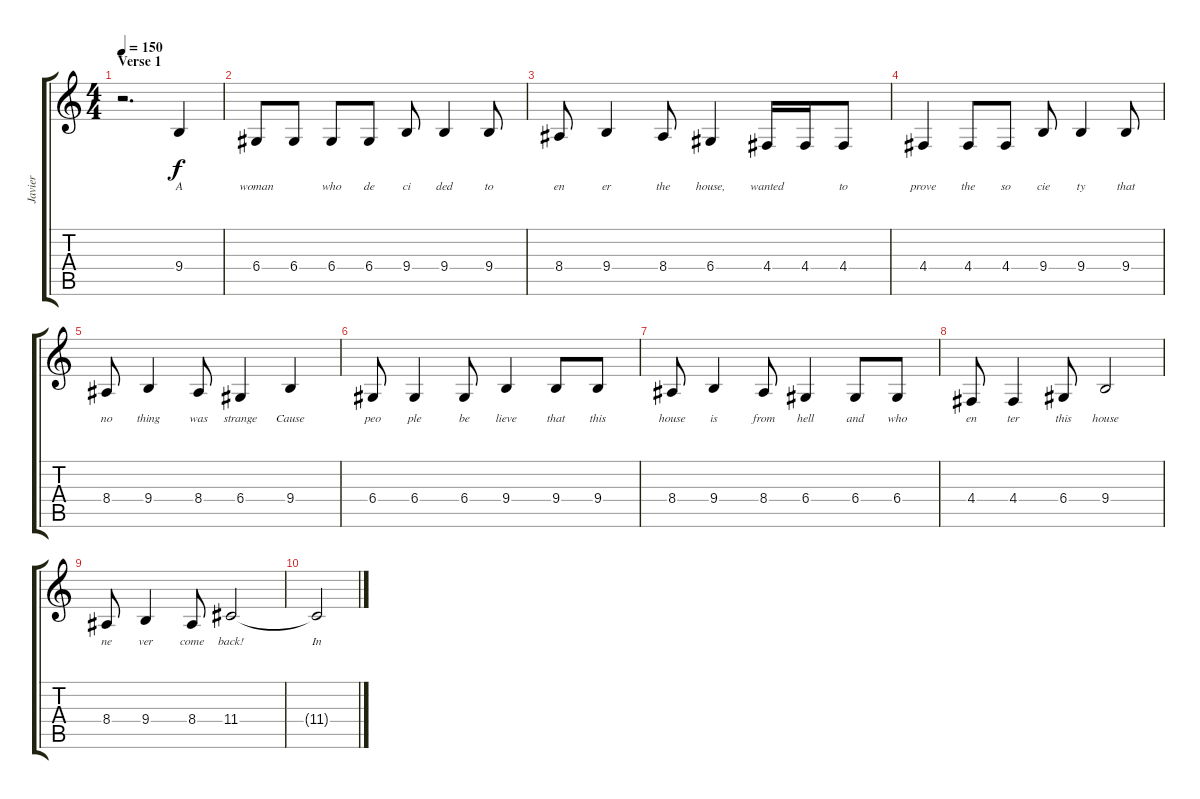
\track ("Javier" "Javier") {instrument lead6voice}
\staff {score tabs}
\tuning (E4 B3 G3 D3 A2 E2) {hide}
\ts (4 4)
\section ("" "Verse 1")
\tempo 150
\clef g2
\ks c
r.2{d dy f} 9.4.4{lyrics (0 "A") lyrics (1 "") lyrics (2 "") lyrics (3 "") lyrics (4 "")} |
6.4.8{lyrics (0 "woman") lyrics (1 "") lyrics (2 "") lyrics (3 "") lyrics (4 "")} 6.4.8{lyrics (0 "") lyrics (1 "") lyrics (2 "") lyrics (3 "") lyrics (4 "")} 6.4.8{lyrics (0 "who") lyrics (1 "") lyrics (2 "") lyrics (3 "") lyrics (4 "")} 6.4.8{lyrics (0 "de") lyrics (1 "") lyrics (2 "") lyrics (3 "") lyrics (4 "")} 9.4.8{lyrics (0 "ci") lyrics (1 "") lyrics (2 "") lyrics (3 "") lyrics (4 "")} 9.4.4{lyrics (0 "ded") lyrics (1 "") lyrics (2 "") lyrics (3 "") lyrics (4 "")} 9.4.8{lyrics (0 "to") lyrics (1 "") lyrics (2 "") lyrics (3 "") lyrics (4 "")} |
8.4.8{lyrics (0 "en") lyrics (1 "") lyrics (2 "") lyrics (3 "") lyrics (4 "")} 9.4.4{lyrics (0 "er") lyrics (1 "") lyrics (2 "") lyrics (3 "") lyrics (4 "")} 8.4.8{lyrics (0 "the") lyrics (1 "") lyrics (2 "") lyrics (3 "") lyrics (4 "")} 6.4.4{lyrics (0 "house,") lyrics (1 "") lyrics (2 "") lyrics (3 "") lyrics (4 "")} 4.4.16{lyrics (0 "wanted") lyrics (1 "") lyrics (2 "") lyrics (3 "") lyrics (4 "")} 4.4.16{lyrics (0 "") lyrics (1 "") lyrics (2 "") lyrics (3 "") lyrics (4 "")} 4.4.8{lyrics (0 "to") lyrics (1 "") lyrics (2 "") lyrics (3 "") lyrics (4 "")} |
4.4.4{lyrics (0 "prove") lyrics (1 "") lyrics (2 "") lyrics (3 "") lyrics (4 "")} 4.4.8{lyrics (0 "the") lyrics (1 "") lyrics (2 "") lyrics (3 "") lyrics (4 "")} 4.4.8{lyrics (0 "so") lyrics (1 "") lyrics (2 "") lyrics (3 "") lyrics (4 "")} 9.4.8{lyrics (0 "cie") lyrics (1 "") lyrics (2 "") lyrics (3 "") lyrics (4 "")} 9.4.4{lyrics (0 "ty") lyrics (1 "") lyrics (2 "") lyrics (3 "") lyrics (4 "")} 9.4.8{lyrics (0 "that") lyrics (1 "") lyrics (2 "") lyrics (3 "") lyrics (4 "")} |
8.4.8{lyrics (0 "no") lyrics (1 "") lyrics (2 "") lyrics (3 "") lyrics (4 "")} 9.4.4{lyrics (0 "thing") lyrics (1 "") lyrics (2 "") lyrics (3 "") lyrics (4 "")} 8.4.8{lyrics (0 "was") lyrics (1 "") lyrics (2 "") lyrics (3 "") lyrics (4 "")} 6.4.4{lyrics (0 "strange") lyrics (1 "") lyrics (2 "") lyrics (3 "") lyrics (4 "")} 9.4.4{lyrics (0 "Cause") lyrics (1 "") lyrics (2 "") lyrics (3 "") lyrics (4 "")} |
6.4.8{lyrics (0 "peo") lyrics (1 "") lyrics (2 "") lyrics (3 "") lyrics (4 "")} 6.4.4{lyrics (0 "ple") lyrics (1 "") lyrics (2 "") lyrics (3 "") lyrics (4 "")} 6.4.8{lyrics (0 "be") lyrics (1 "") lyrics (2 "") lyrics (3 "") lyrics (4 "")} 9.4.4{lyrics (0 "lieve") lyrics (1 "") lyrics (2 "") lyrics (3 "") lyrics (4 "")} 9.4.8{lyrics (0 "that") lyrics (1 "") lyrics (2 "") lyrics (3 "") lyrics (4 "")} 9.4.8{lyrics (0 "this") lyrics (1 "") lyrics (2 "") lyrics (3 "") lyrics (4 "")} |
8.4.8{lyrics (0 "house") lyrics (1 "") lyrics (2 "") lyrics (3 "") lyrics (4 "")} 9.4.4{lyrics (0 "is") lyrics (1 "") lyrics (2 "") lyrics (3 "") lyrics (4 "")} 8.4.8{lyrics (0 "from") lyrics (1 "") lyrics (2 "") lyrics (3 "") lyrics (4 "")} 6.4.4{lyrics (0 "hell") lyrics (1 "") lyrics (2 "") lyrics (3 "") lyrics (4 "")} 6.4.8{lyrics (0 "and") lyrics (1 "") lyrics (2 "") lyrics (3 "") lyrics (4 "")} 6.4.8{lyrics (0 "who") lyrics (1 "") lyrics (2 "") lyrics (3 "") lyrics (4 "")} |
4.4.8{lyrics (0 "en") lyrics (1 "") lyrics (2 "") lyrics (3 "") lyrics (4 "")} 4.4.4{lyrics (0 "ter") lyrics (1 "") lyrics (2 "") lyrics (3 "") lyrics (4 "")} 6.4.8{lyrics (0 "this") lyrics (1 "") lyrics (2 "") lyrics (3 "") lyrics (4 "")} 9.4.2{lyrics (0 "house") lyrics (1 "") lyrics (2 "") lyrics (3 "") lyrics (4 "")} |
8.4.8{lyrics (0 "ne") lyrics (1 "") lyrics (2 "") lyrics (3 "") lyrics (4 "")} 9.4.4{lyrics (0 "ver") lyrics (1 "") lyrics (2 "") lyrics (3 "") lyrics (4 "")} 8.4.8{lyrics (0 "come") lyrics (1 "") lyrics (2 "") lyrics (3 "") lyrics (4 "")} 11.4.2{lyrics (0 "back!") lyrics (1 "") lyrics (2 "") lyrics (3 "") lyrics (4 "")} |
11.4{t}.2{lyrics (0 "In") lyrics (1 "") lyrics (2 "") lyrics (3 "") lyrics (4 "")}
